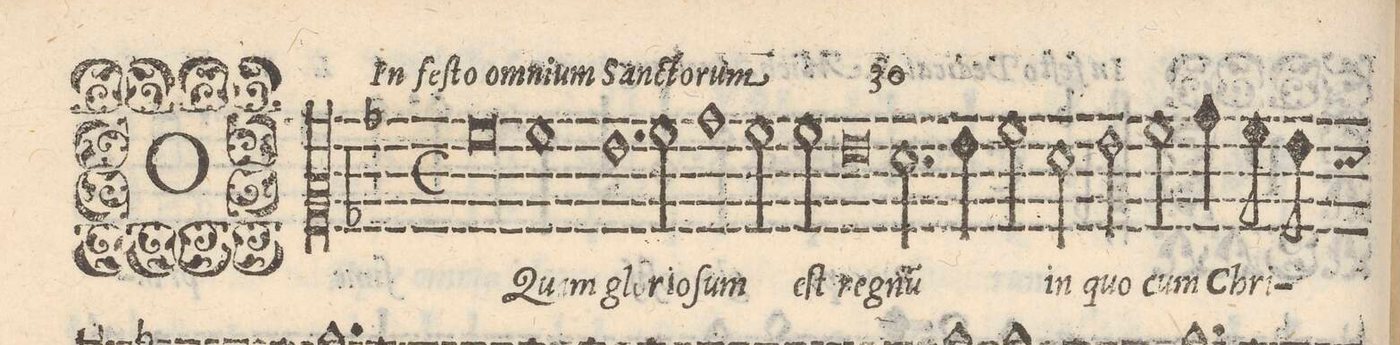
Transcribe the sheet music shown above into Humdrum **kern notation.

**kern	**text
*I"ALTVS	*
*clefC2	*
*k[b-]	*
*met(C)	*
*M2/1	*
0a	O
=2-	=2-
1a	Quam
1.g	glo-
=3-	=3-
2a\	-ri-
1b-	-o-
=4-	=4-
2a\	-ſum
2a\	eſt
0g	reg-
=5-	=5-
2.f\	-nu(m)
4g\	.
=6-	=6-
2a\	.
2f\	in
2g\	quo
2a\	cum
=7-	=7-
4b-\	Chri-
8a\	.
8g\	.
*custos:f	*
*-	*-
